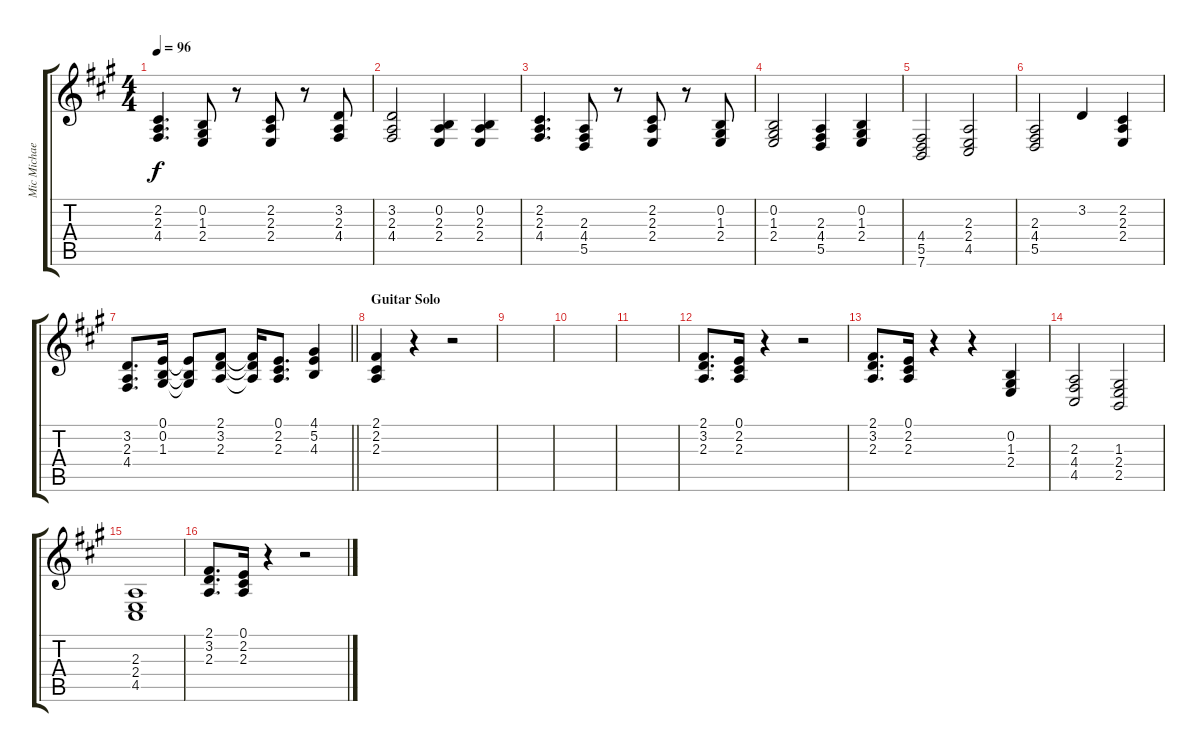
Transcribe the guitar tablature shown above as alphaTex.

\track ("Mic Michaeli" "Mic Michae") {instrument synthbrass1}
\staff {score tabs}
\tuning (E4 B3 G3 D3 A2 E2) {hide}
\ts (4 4)
\tempo 96
\clef g2
\ks a
(2.2 2.3 4.4).4{d dy f} (0.2 1.3 2.4).8 r.8 (2.2 2.3 2.4).8 r.8 (3.2 2.3 4.4).8 |
(3.2 2.3 4.4).2 (0.2 2.3 2.4).4 (0.2 2.3 2.4).4 |
(2.2 2.3 4.4).4{d} (2.3 4.4 5.5).8 r.8 (2.2 2.3 2.4).8 r.8 (0.2 1.3 2.4).8 |
(0.2 1.3 2.4).2 (2.3 4.4 5.5).4 (0.2 1.3 2.4).4 |
(4.4 5.5 7.6).2 (2.3 2.4 4.5).2 |
(2.3 4.4 5.5).2 3.2.4 (2.2 2.3 2.4).4 |
\barLineRight lightlight
(3.2 2.3 4.4).8{d} (0.1 0.2 1.3).16 (0.1{t} 0.2{t} 1.3{t}).8 (2.1 3.2 2.3).8 (2.1{t} 3.2{t} 2.3{t}).16 (0.1 2.2 2.3).8{d} (4.1 5.2 4.3).4 |
\section ("" "Guitar Solo")
(2.1 2.2 2.3).4 r.4 r.2 |
|
|
|
(2.1 3.2 2.3).8{d} (0.1 2.2 2.3).16 r.4 r.2 |
(2.1 3.2 2.3).8{d} (0.1 2.2 2.3).16 r.4 r.4 (0.2 1.3 2.4).4 |
(2.3 4.4 4.5).2 (1.3 2.4 2.5).2 |
(2.3 2.4 4.5).1 |
(2.1 3.2 2.3).8{d} (0.1 2.2 2.3).16 r.4 r.2
